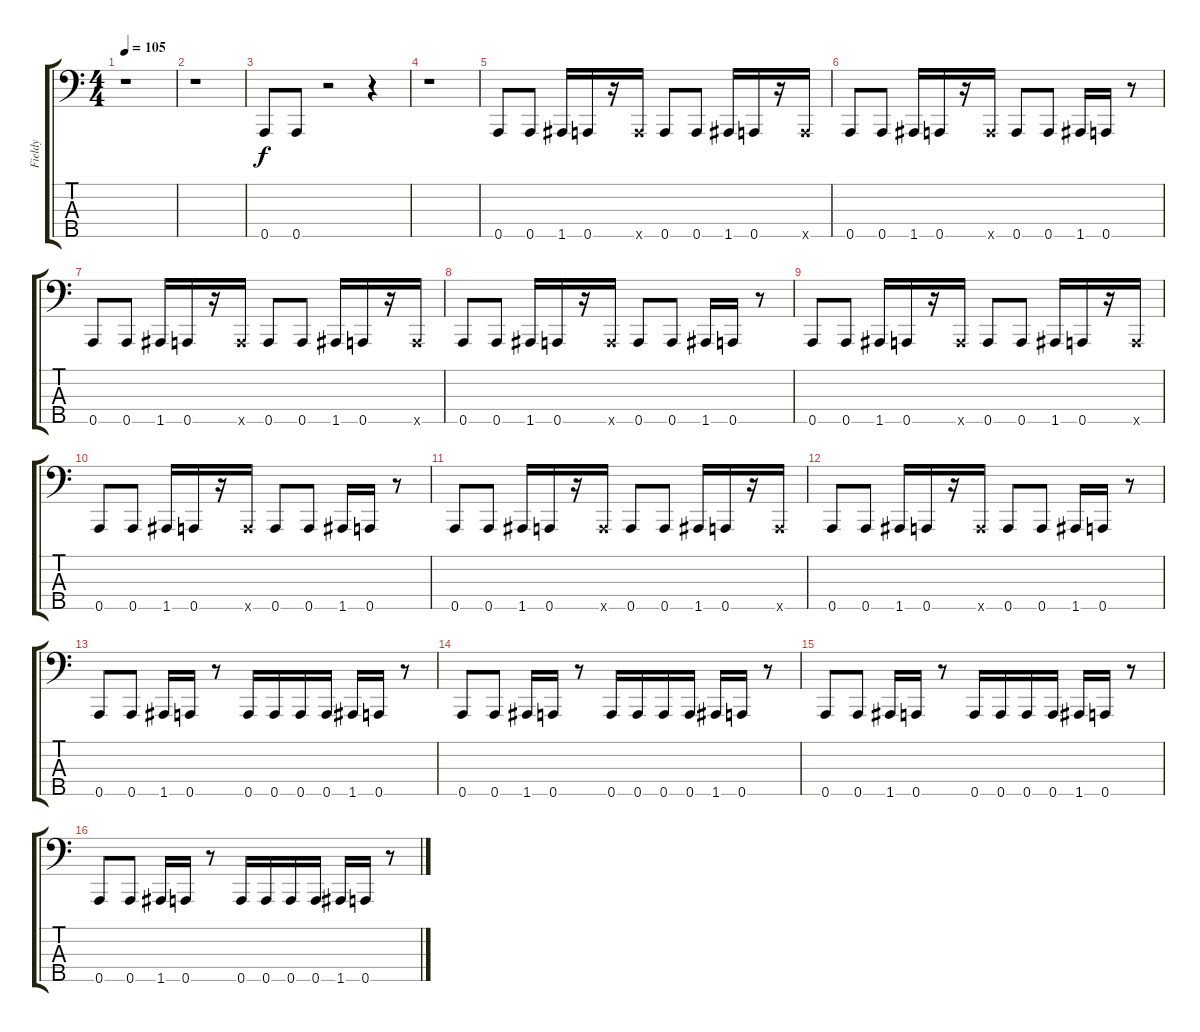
\track ("Fieldy" "Fieldy") {instrument slapbass1}
\staff {score tabs}
\tuning (F2 C2 G1 D1 A0) {hide}
\ts (4 4)
\tempo 105
\clef f4
\ks c
r.1{dy f instrument slapbass1} |
r.1 |
0.5.8 0.5.8 r.2 r.4 |
r.1 |
0.5.8 0.5.8 1.5.16 0.5.16 r.16 0.5{x}.16 0.5.8 0.5.8 1.5.16 0.5.16 r.16 0.5{x}.16 |
0.5.8 0.5.8 1.5.16 0.5.16 r.16 0.5{x}.16 0.5.8 0.5.8 1.5.16 0.5.16 r.8 |
0.5.8 0.5.8 1.5.16 0.5.16 r.16 0.5{x}.16 0.5.8 0.5.8 1.5.16 0.5.16 r.16 0.5{x}.16 |
0.5.8 0.5.8 1.5.16 0.5.16 r.16 0.5{x}.16 0.5.8 0.5.8 1.5.16 0.5.16 r.8 |
0.5.8 0.5.8 1.5.16 0.5.16 r.16 0.5{x}.16 0.5.8 0.5.8 1.5.16 0.5.16 r.16 0.5{x}.16 |
0.5.8 0.5.8 1.5.16 0.5.16 r.16 0.5{x}.16 0.5.8 0.5.8 1.5.16 0.5.16 r.8 |
0.5.8 0.5.8 1.5.16 0.5.16 r.16 0.5{x}.16 0.5.8 0.5.8 1.5.16 0.5.16 r.16 0.5{x}.16 |
0.5.8 0.5.8 1.5.16 0.5.16 r.16 0.5{x}.16 0.5.8 0.5.8 1.5.16 0.5.16 r.8 |
0.5.8 0.5.8 1.5.16 0.5.16 r.8 0.5.16 0.5.16 0.5.16 0.5.16 1.5.16 0.5.16 r.8 |
0.5.8 0.5.8 1.5.16 0.5.16 r.8 0.5.16 0.5.16 0.5.16 0.5.16 1.5.16 0.5.16 r.8 |
0.5.8 0.5.8 1.5.16 0.5.16 r.8 0.5.16 0.5.16 0.5.16 0.5.16 1.5.16 0.5.16 r.8 |
0.5.8 0.5.8 1.5.16 0.5.16 r.8 0.5.16 0.5.16 0.5.16 0.5.16 1.5.16 0.5.16 r.8
